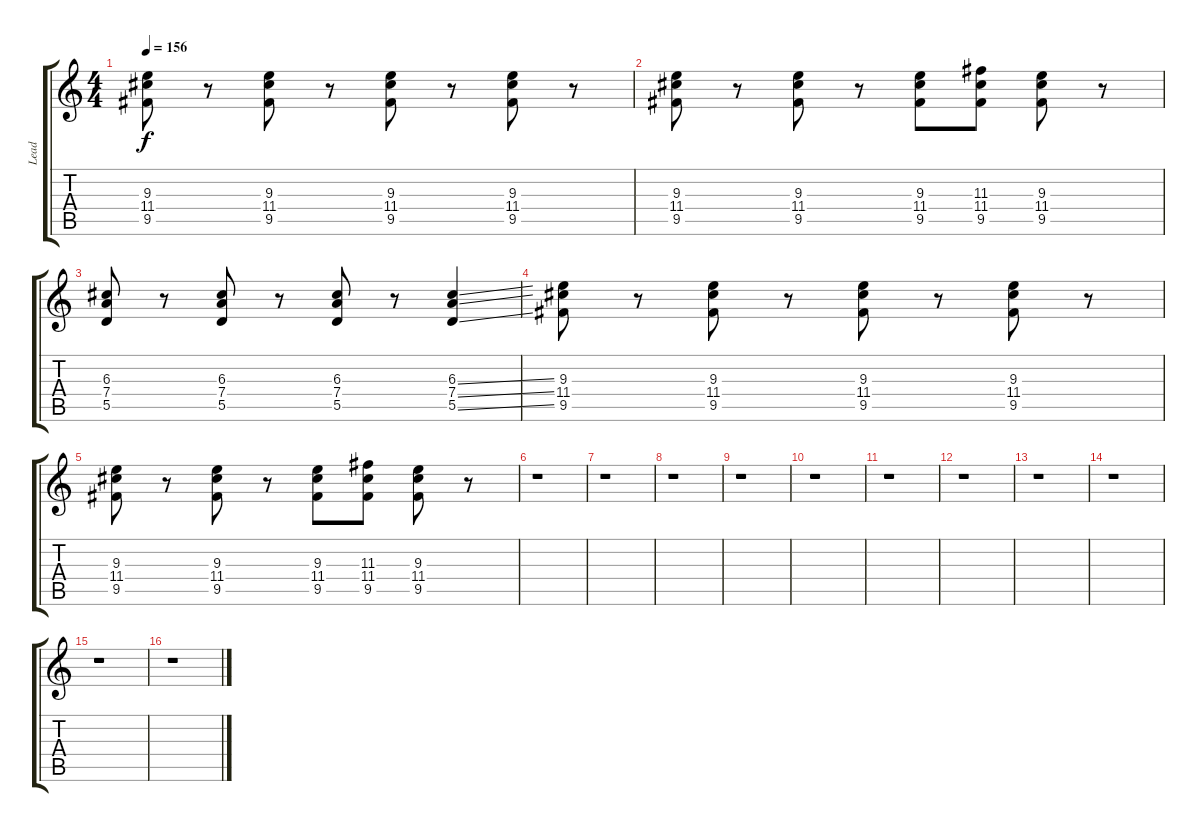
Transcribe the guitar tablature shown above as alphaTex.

\track ("Lead" "Lead") {instrument distortionguitar}
\staff {score tabs}
\tuning (E4 B3 G3 D3 A2 D2) {hide}
\ts (4 4)
\tempo 156
\clef g2
\ks c
(9.3 11.4 9.5).8{dy f} r.8 (9.3 11.4 9.5).8 r.8 (9.3 11.4 9.5).8 r.8 (9.3 11.4 9.5).8 r.8 |
(9.3 11.4 9.5).8 r.8 (9.3 11.4 9.5).8 r.8 (9.3 11.4 9.5).8 (11.3 11.4 9.5).8 (9.3 11.4 9.5).8 r.8 |
(6.3 7.4 5.5).8 r.8 (6.3 7.4 5.5).8 r.8 (6.3 7.4 5.5).8 r.8 (6.3{ss} 7.4{ss} 5.5{ss}).4 |
(9.3 11.4 9.5).8 r.8 (9.3 11.4 9.5).8 r.8 (9.3 11.4 9.5).8 r.8 (9.3 11.4 9.5).8 r.8 |
(9.3 11.4 9.5).8 r.8 (9.3 11.4 9.5).8 r.8 (9.3 11.4 9.5).8 (11.3 11.4 9.5).8 (9.3 11.4 9.5).8 r.8 |
r.1 |
r.1 |
r.1 |
r.1 |
r.1 |
r.1 |
r.1 |
r.1 |
r.1 |
r.1 |
r.1
